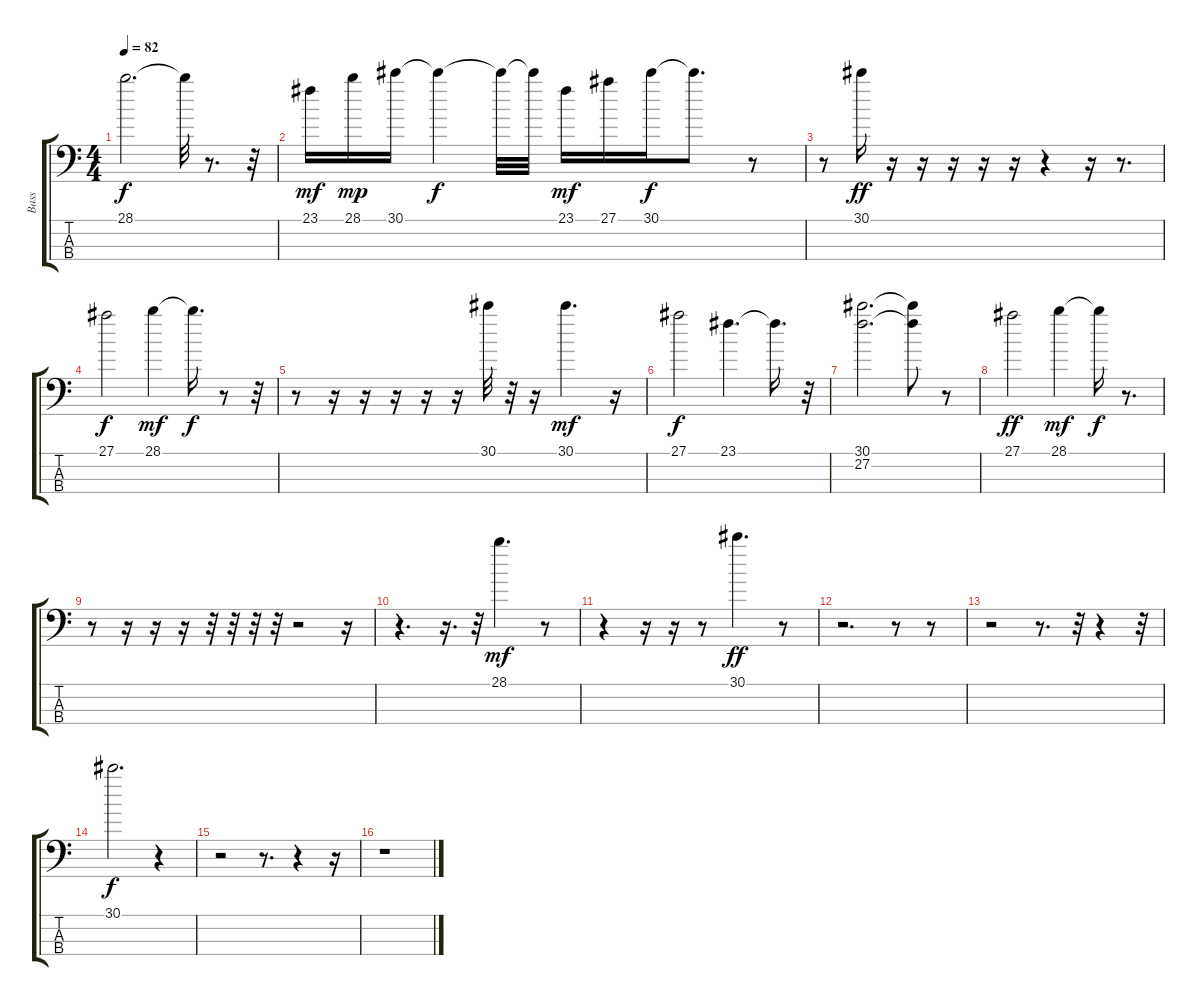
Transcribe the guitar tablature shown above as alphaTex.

\track ("Bass" "Bass") {instrument fretlessbass}
\staff {score tabs}
\tuning (G2 D2 A1 E1) {hide}
\ts (4 4)
\tempo 82
\clef f4
\ks c
28.1{t}.2{d dy f} 28.1{t}.32 r.8{d} r.32 |
23.1.16{dy mf} 28.1.16{dy mp} 30.1.16 30.1{t}.4{dy f} 30.1{t}.32 30.1{t}.32 23.1.16{dy mf} 27.1.16 30.1.16{dy f} 30.1{t}.8{d} r.8 |
r.8 30.1.16{dy ff} r.16 r.16 r.16 r.16 r.16 r.4 r.16 r.8{d} |
27.1.2{dy f} 28.1.4{dy mf} 28.1{t}.16{d dy f} r.8 r.32 |
r.8 r.16 r.16 r.16 r.16 r.16 30.1.32 r.32 r.16 30.1.4{d dy mf} r.16 |
27.1.2{dy f} 23.1.4{d} 23.1{t}.16{d} r.32 |
(30.1 27.2).2{d} (30.1{t} 27.2{t}).8 r.8 |
27.1.2{dy ff} 28.1.4{dy mf} 28.1{t}.16{dy f} r.8{d} |
r.8 r.16 r.16 r.16 r.32 r.32 r.32 r.32 r.2 r.16 |
r.4{d} r.16{d} r.32 28.1.4{d dy mf} r.8 |
r.4 r.16 r.16 r.8 30.1.4{d dy ff} r.8 |
r.2{d} r.8 r.8 |
r.2 r.8{d} r.32 r.4 r.32 |
30.1.2{d dy f} r.4 |
r.2 r.8{d} r.4 r.16 |
r.1
